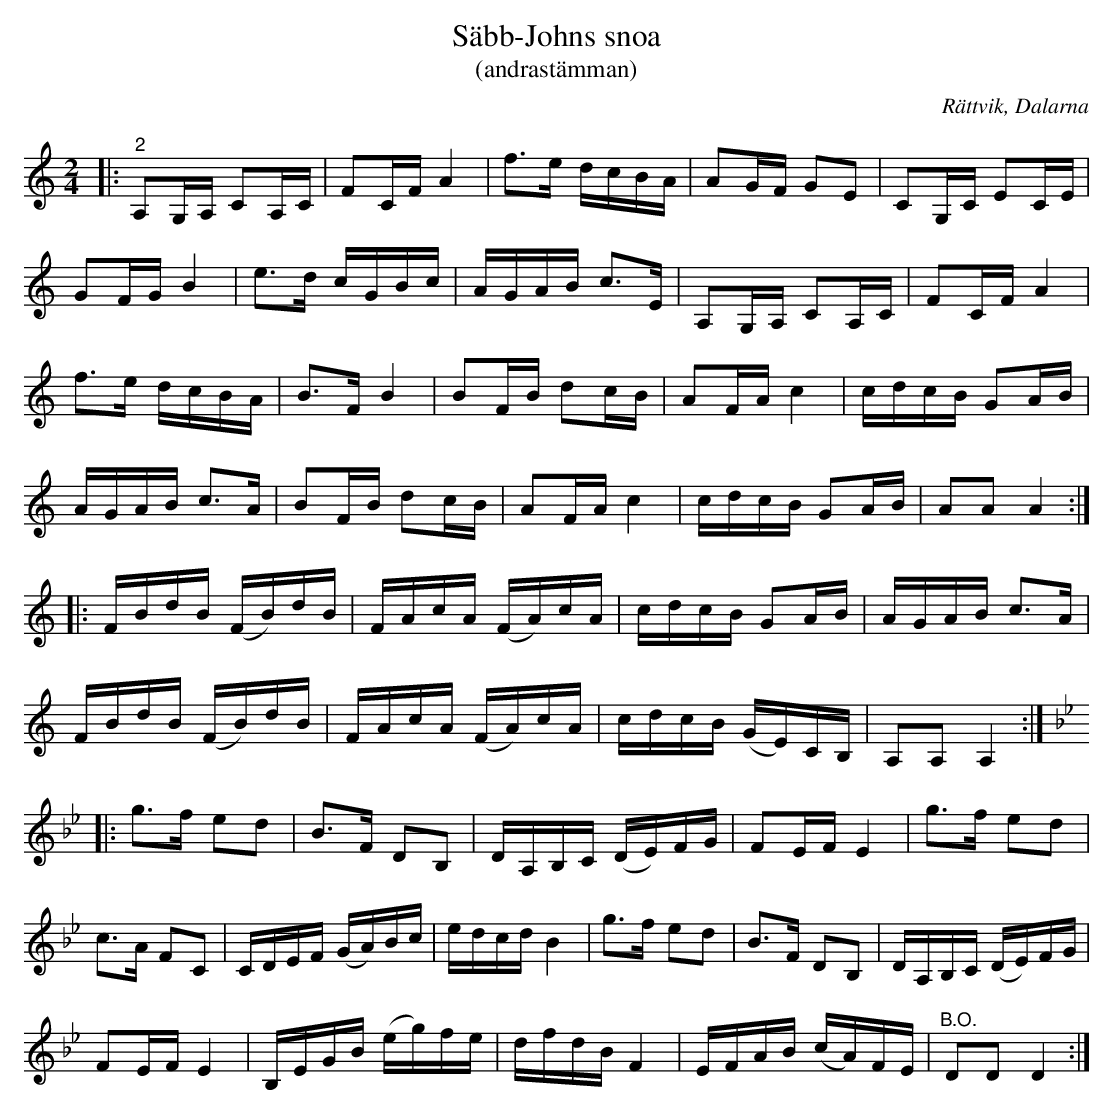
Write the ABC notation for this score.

X:1
T:Säbb-Johns snoa
T:(andrastämman)
O:Rättvik, Dalarna
L:1/16
M:2/4
K:Am
V:2
|:"^2" A,2G,A, C2A,C | F2CF A4 | f2>e2 dcBA | A2GF G2E2 | C2G,C E2CE |
G2FG B4 | e2>d2 cGBc |  AGAB c2>E2 | A,2G,A, C2A,C | F2CF A4 |
f2>e2 dcBA | B2>F2 B4 | B2FB d2cB | A2FA c4 | cdcB G2AB |
 AGAB c2>A2 | B2FB d2cB | A2FA c4 | cdcB G2AB | A2A2 A4 ::
 FBdB (FB)dB | FAcA (FA)cA | cdcB G2AB | AGAB c2>A2 |
 FBdB (FB)dB | FAcA (FA)cA | cdcB (GE)CB, | A,2A,2 A,4 ::
[K:Bb] g2>f2 e2d2 | B2>F2 D2B,2 | DA,B,C (DE)FG | F2EF E4 | g2>f2 e2d2 |
c2>A2 F2C2 | CDEF (GA)Bc | edcd B4 | g2>f2 e2d2 | B2>F2 D2B,2 | DA,B,C (DE)FG |
F2EF E4 | B,EGB (eg)fe | dfdB F4 | EFAB (cA)FE | "^B.O." D2D2 D4 :|
